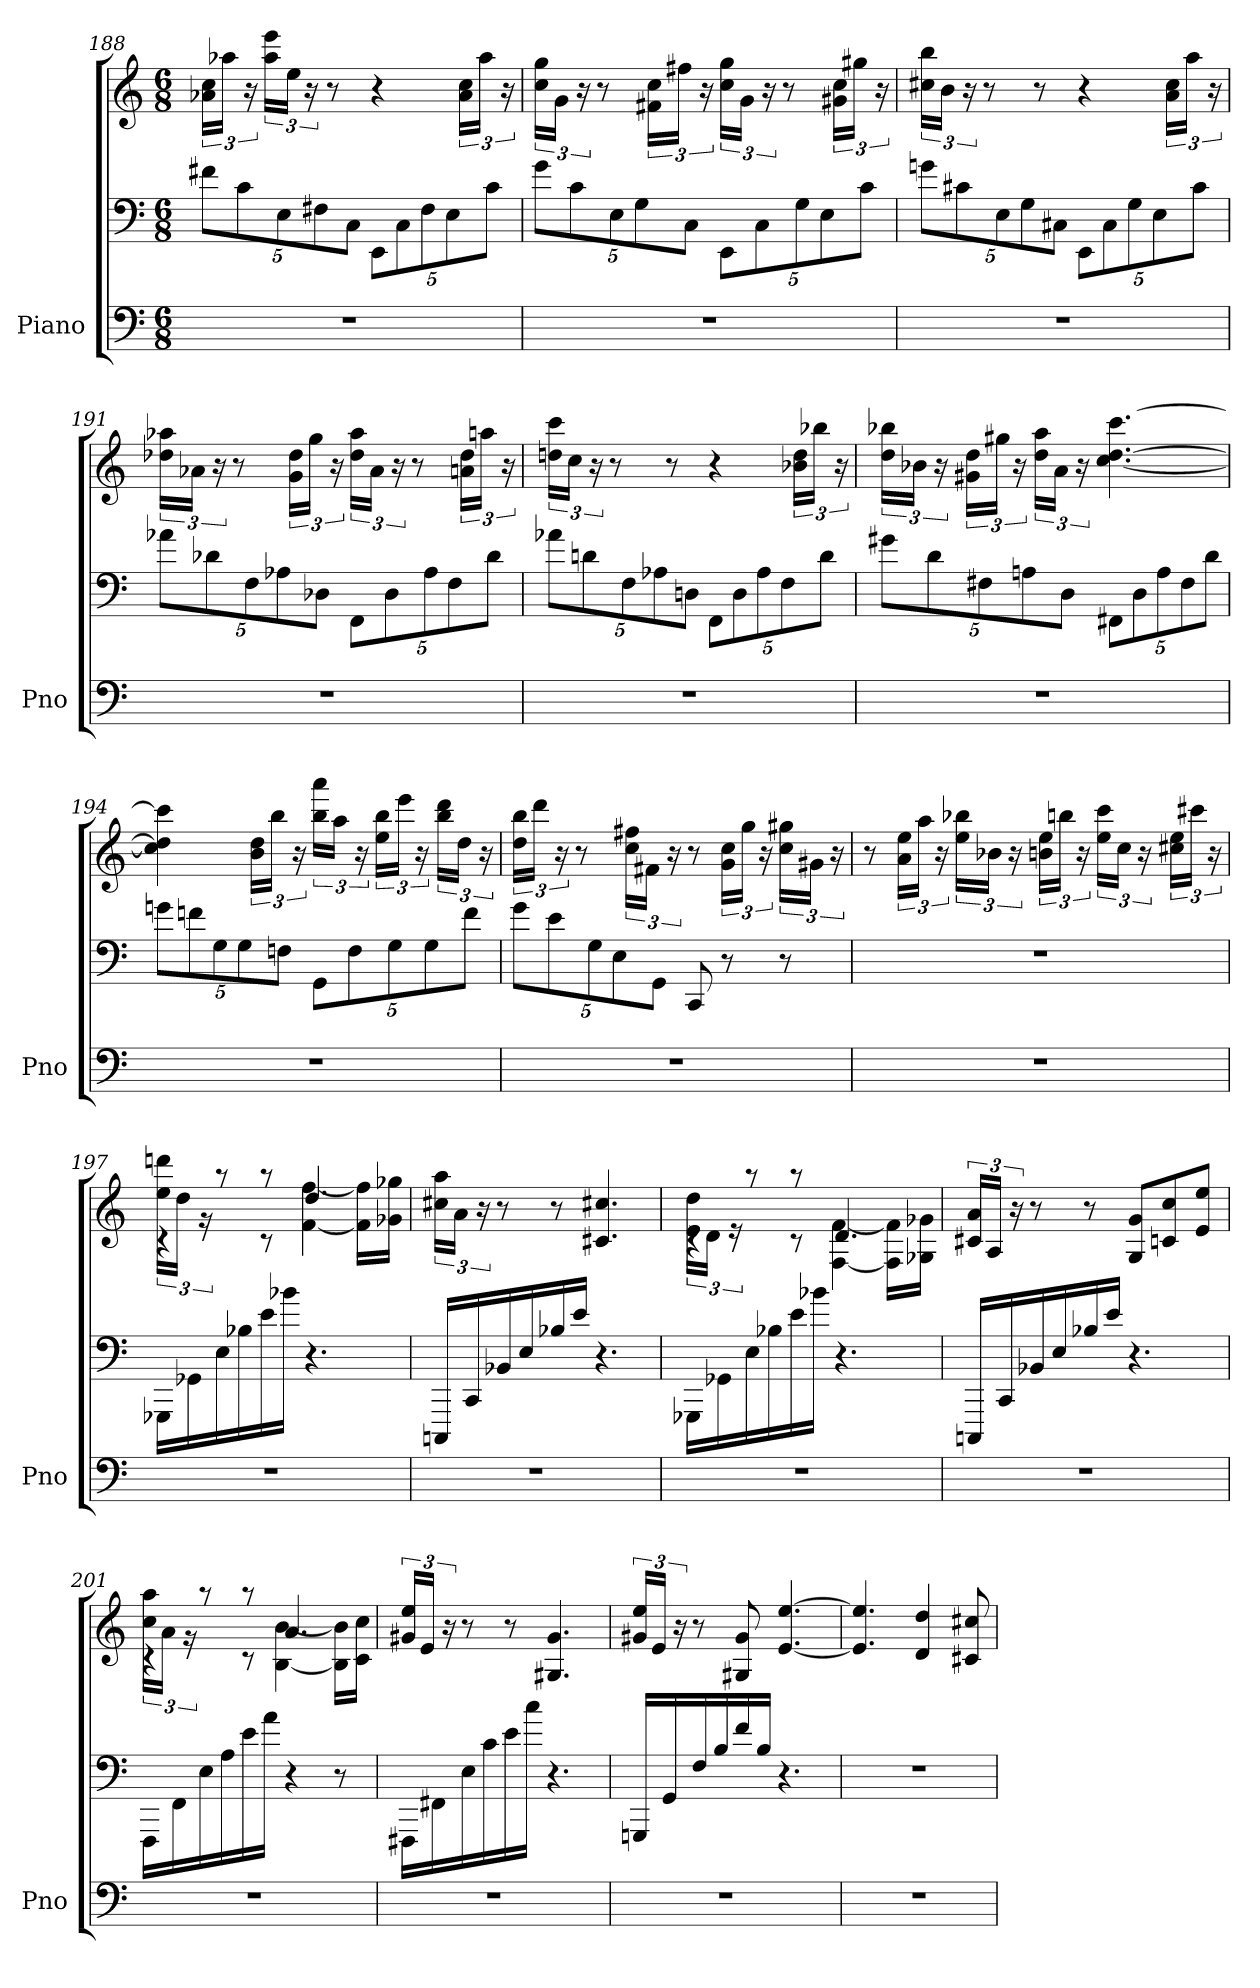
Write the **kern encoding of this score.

**kern	**kern	**kern
*part1	*part1	*part1
*staff3	*staff2	*staff1
*I"Piano	*	*
*I'Pno	*	*
*clefF4	*clefF4	*clefG2
*k[]	*k[]	*k[]
*M6/8	*M6/8	*M6/8
=188	=188	=188
2.r	40%3f#XL	24a-X 24ccLL
.	.	24aa-XJJ
.	40%3c	.
.	.	24r
.	.	24aa- 24eeeLL
.	40%3E	.
.	.	24eeJJ
.	.	24r
.	40%3F#X	.
.	.	8r
.	40%3CJ	.
.	40%3EEL	4r
.	40%3C	.
.	40%3F#	.
.	40%3E	.
.	.	24a- 24ccLL
.	.	24aa-JJ
.	40%3cJ	.
.	.	24r
=189	=189	=189
2.r	40%3gL	24cc 24ggLL
.	.	24gJJ
.	40%3c	.
.	.	24r
.	.	8r
.	40%3E	.
.	40%3G	.
.	.	24f#X 24ccLL
.	.	24ff#XJJ
.	40%3CJ	.
.	.	24r
.	40%3EEL	24cc 24ggLL
.	.	24gJJ
.	40%3C	.
.	.	24r
.	.	8r
.	40%3G	.
.	40%3E	.
.	.	24g#X 24ccLL
.	.	24gg#XJJ
.	40%3cJ	.
.	.	24r
=190	=190	=190
2.r	40%3gnL	24cc#X 24bbLL
.	.	24bJJ
.	40%3c#X	.
.	.	24r
.	.	8r
.	40%3E	.
.	40%3G	.
.	.	8r
.	40%3C#XJ	.
.	40%3EEL	4r
.	40%3C#	.
.	40%3G	.
.	40%3E	.
.	.	24a 24cc#LL
.	.	24aaJJ
.	40%3c#J	.
.	.	24r
=191	=191	=191
2.r	40%3a-XL	24dd-X 24aa-XLL
.	.	24a-XJJ
.	40%3d-X	.
.	.	24r
.	.	8r
.	40%3F	.
.	40%3A-X	.
.	.	24g 24dd-LL
.	.	24ggJJ
.	40%3D-XJ	.
.	.	24r
.	40%3FFL	24dd- 24aa-LL
.	.	24a-JJ
.	40%3D-	.
.	.	24r
.	.	8r
.	40%3A-	.
.	40%3F	.
.	.	24an 24dd-LL
.	.	24aanJJ
.	40%3d-J	.
.	.	24r
=192	=192	=192
2.r	40%3a-XL	24ddn 24cccLL
.	.	24ccJJ
.	40%3dn	.
.	.	24r
.	.	8r
.	40%3F	.
.	40%3A-X	.
.	.	8r
.	40%3DnJ	.
.	40%3FFL	4r
.	40%3D	.
.	40%3A-	.
.	40%3F	.
.	.	24b-X 24ddLL
.	.	24bb-XJJ
.	40%3dJ	.
.	.	24r
=193	=193	=193
2.r	40%3g#XL	24dd 24bb-XLL
.	.	24b-XJJ
.	40%3d	.
.	.	24r
.	.	24g#X 24ddLL
.	40%3F#X	.
.	.	24gg#XJJ
.	.	24r
.	40%3An	.
.	.	24dd 24aaLL
.	.	24aJJ
.	40%3DJ	.
.	.	24r
.	40%3FF#XL	[4.cc [4.dd [4.ccc
.	40%3D	.
.	40%3A	.
.	40%3F#	.
.	40%3dJ	.
=194	=194	=194
2.r	40%3gnL	4cc] 4dd] 4ccc]
.	40%3fn	.
.	40%3G	.
.	40%3G	.
.	.	24b 24ddLL
.	.	24bbJJ
.	40%3FnJ	.
.	.	24r
.	40%3GGL	24bb 24aaaLL
.	.	24aaJJ
.	40%3F	.
.	.	24r
.	.	24ee 24bbLL
.	40%3G	.
.	.	24eeeJJ
.	.	24r
.	40%3G	.
.	.	24bb 24dddLL
.	.	24ddJJ
.	40%3fJ	.
.	.	24r
=195	=195	=195
2.r	40%3gL	24dd 24bbLL
.	.	24dddJJ
.	40%3e	.
.	.	24r
.	.	8r
.	40%3G	.
.	40%3E	.
.	.	24cc 24ff#XLL
.	.	24f#XJJ
.	40%3GGJ	.
.	.	24r
.	8CC	8r
.	8r	24g 24ccLL
.	.	24ggJJ
.	.	24r
.	8r	24cc 24gg#XLL
.	.	24g#XJJ
.	.	24r
=196	=196	=196
2.r	2.r	8r
.	.	24a 24eeLL
.	.	24aaJJ
.	.	24r
.	.	24ee 24bb-XLL
.	.	24b-XJJ
.	.	24r
.	.	24bn 24eeLL
.	.	24bbnJJ
.	.	24r
.	.	24ee 24cccLL
.	.	24ccJJ
.	.	24r
.	.	24cc#X 24eeLL
.	.	24ccc#XJJ
.	.	24r
=197	=197	=197
*	*	*^
2.r	16GGG-XLL	4rc	24ee 24dddnLL
.	.	.	24ddJJ
.	16GG-X	.	.
.	.	.	24r
.	16E	.	8raa
.	16B-X	.	.
.	16e	8rc	8raa
.	16b-XJJ	.	.
.	4.r	4.dd	[4f [4ff
.	.	.	16f] 16ff]LL
.	.	.	16g-X 16gg-XJJ
*	*	*v	*v
=198	=198	=198
2.r	16CCCnLL	24cc#X 24aaLL
.	.	24aJJ
.	16CC	.
.	.	24r
.	16BB-X	8r
.	16E	.
.	16B-X	8r
.	16eJJ	.
.	4.r	4.c#X 4.cc#X
=199	=199	=199
*	*	*^
2.r	16GGG-XLL	4rc	24e 24ddLL
.	.	.	24dJJ
.	16GG-X	.	.
.	.	.	24r
.	16E	.	8raa
.	16B-X	.	.
.	16e	8rc	8raa
.	16b-XJJ	.	.
.	4.r	4.d	[4F [4f
.	.	.	16F] 16f]LL
.	.	.	16G-X 16g-XJJ
*	*	*v	*v
=200	=200	=200
2.r	16CCCnLL	24c#X 24aLL
.	.	24AJJ
.	16CC	.
.	.	24r
.	16BB-X	8r
.	16E	.
.	16B-X	8r
.	16eJJ	.
.	4.r	8G 8gL
.	.	8cn 8cc
.	.	8e 8eeJ
=201	=201	=201
*	*	*^
2.r	16FFFLL	4rc	24cc 24aaLL
.	.	.	24aJJ
.	16FF	.	.
.	.	.	24r
.	16E	.	8raa
.	16A	.	.
.	16e	8rc	8raa
.	16aJJ	.	.
.	4r	4.a	[4B [4b
.	8r	.	16B] 16b]LL
.	.	.	16c 16ccJJ
*	*	*v	*v
=202	=202	=202
2.r	16FFF#XLL	24g#X 24eeLL
.	.	24eJJ
.	16FF#X	.
.	.	24r
.	16E	8r
.	16c	.
.	16e	8r
.	16ccJJ	.
.	4.r	4.G#X 4.g#
=203	=203	=203
2.r	16GGGnLL	24g#X 24eeLL
.	.	24eJJ
.	16GG	.
.	.	24r
.	16F	8r
.	16B	.
.	16f	8G#X 8g#
.	16BJJ	.
.	4.r	[4.e [4.ee
=204	=204	=204
2.r	2.r	4.e] 4.ee]
.	.	4d 4dd
.	.	8c#X 8cc#X
=	=	=
*-	*-	*-
